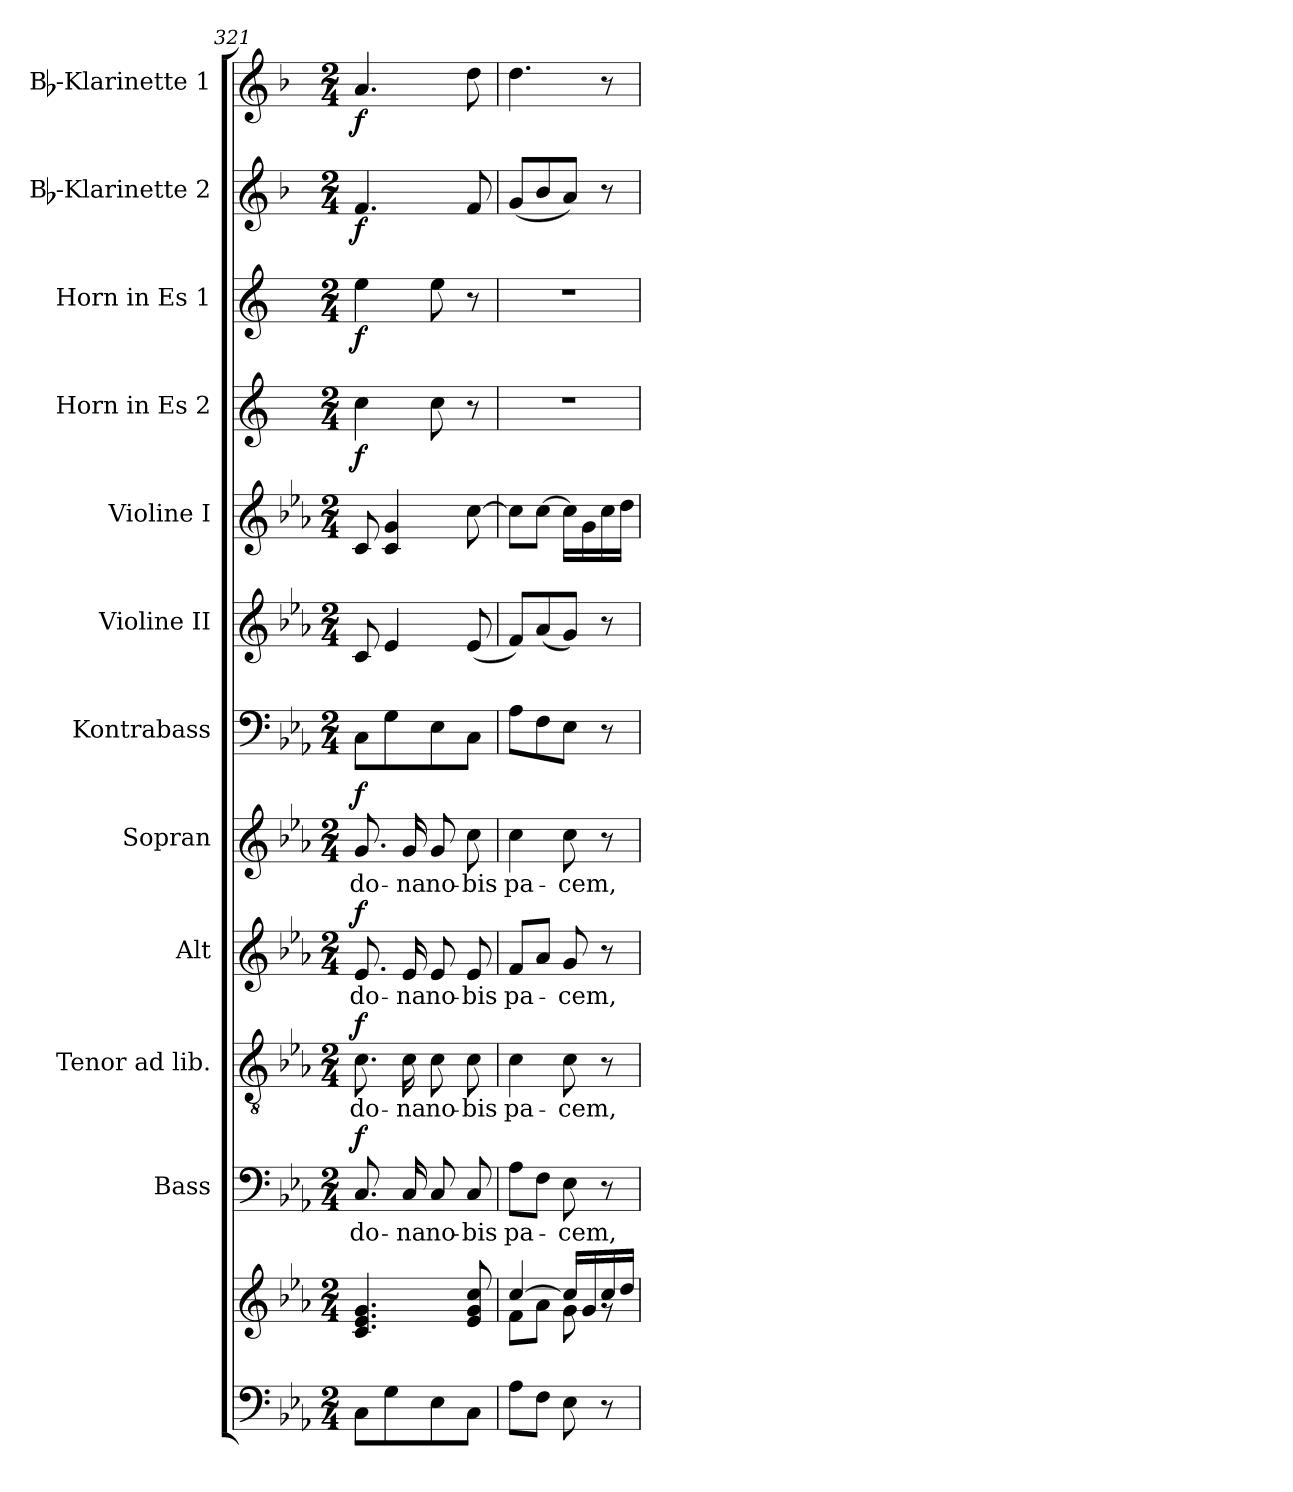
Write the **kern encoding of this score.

**kern	**kern	**kern	**text	**dynam	**kern	**text	**dynam	**kern	**text	**dynam	**kern	**text	**dynam	**kern	**kern	**kern	**kern	**dynam	**kern	**dynam	**kern	**dynam	**kern	**dynam
*part12	*part12	*part11	*part11	*part11	*part10	*part10	*part10	*part9	*part9	*part9	*part8	*part8	*part8	*part7	*part6	*part5	*part4	*part4	*part3	*part3	*part2	*part2	*part1	*part1
*staff13	*staff12	*staff11	*staff11	*staff11	*staff10	*staff10	*staff10	*staff9	*staff9	*staff9	*staff8	*staff8	*staff8	*staff7	*staff6	*staff5	*staff4	*staff4	*staff3	*staff3	*staff2	*staff2	*staff1	*staff1
*	*	*I"Bass	*	*	*I"Tenor ad lib.	*	*	*I"Alt	*	*	*I"Sopran	*	*	*I"Kontrabass	*I"Violine II	*I"Violine I	*I"Horn in Es 2	*	*I"Horn in Es 1	*	*I"Bb-Klarinette 2	*	*I"Bb-Klarinette 1	*
*	*	*I'B.	*	*	*I'T.	*	*	*I'A.	*	*	*I'S.	*	*	*I'Kb.	*I'Vl. II	*I'Vl. I	*	*	*	*	*I'Bb Kl. 2	*	*I'Bb Kl. 1	*
*clefF4	*clefG2	*clefF4	*	*	*clefGv2	*	*	*clefG2	*	*	*clefG2	*	*	*clefF4	*clefG2	*clefG2	*clefG2	*	*clefG2	*	*clefG2	*	*clefG2	*
*	*	*	*	*	*	*	*	*	*	*	*	*	*	*ITrd7c12	*	*	*ITrd5c9	*	*ITrd5c9	*	*ITrd1c2	*	*ITrd1c2	*
*k[b-e-a-]	*k[b-e-a-]	*k[b-e-a-]	*	*	*k[b-e-a-]	*	*	*k[b-e-a-]	*	*	*k[b-e-a-]	*	*	*k[b-e-a-]	*k[b-e-a-]	*k[b-e-a-]	*k[b-e-a-]	*	*k[b-e-a-]	*	*k[b-e-a-]	*	*k[b-e-a-]	*
*E-:	*E-:	*E-:	*	*	*E-:	*	*	*E-:	*	*	*E-:	*	*	*E-:	*E-:	*E-:	*E-:	*	*E-:	*	*E-:	*	*E-:	*
*M2/4	*M2/4	*M2/4	*	*	*M2/4	*	*	*M2/4	*	*	*M2/4	*	*	*M2/4	*M2/4	*M2/4	*M2/4	*	*M2/4	*	*M2/4	*	*M2/4	*
=321	=321	=321	=321	=321	=321	=321	=321	=321	=321	=321	=321	=321	=321	=321	=321	=321	=321	=321	=321	=321	=321	=321	=321	=321
!	!	!	!LO:LY:b	!LO:DY:a	!	!LO:LY:b	!LO:DY:a	!	!LO:LY:b	!LO:DY:a	!	!LO:LY:b	!LO:DY:a	!	!	!	!	!LO:DY:b	!	!LO:DY:b	!	!LO:DY:b	!	!LO:DY:b
8C\L	4.c/ 4.e-/ 4.g/	8.C/	do-	f	8.c\	do-	f	8.e-/	do-	f	8.g/	do-	f	8CC\L	8c/	8c/	4e-\	f	4g\	f	4.e-/	f	4.g/	f
8G\	.	.	.	.	.	.	.	.	.	.	.	.	.	8GG\	4e-/	4c/ 4g/	.	.	.	.	.	.	.	.
!	!	!	!LO:LY:b	!	!	!LO:LY:b	!	!	!LO:LY:b	!	!	!LO:LY:b	!	!	!	!	!	!	!	!	!	!	!	!
.	.	16C/	-na	.	16c\	-na	.	16e-/	-na	.	16g/	-na	.	.	.	.	.	.	.	.	.	.	.	.
!	!	!	!LO:LY:b	!	!	!LO:LY:b	!	!	!LO:LY:b	!	!	!LO:LY:b	!	!	!	!	!	!	!	!	!	!	!	!
8E-\	.	8C/	no-	.	8c\	no-	.	8e-/	no-	.	8g/	no-	.	8EE-\	.	.	8e-\	.	8g\	.	.	.	.	.
!	!	!	!LO:LY:b	!	!	!LO:LY:b	!	!	!LO:LY:b	!	!	!LO:LY:b	!	!	!	!	!	!	!	!	!	!	!	!
8C\J	8e-/ 8g/ 8cc/	8C/	-bis	.	8c\	-bis	.	8e-/	-bis	.	8cc\	-bis	.	8CC\J	(<8e-/	[8cc\	8r	.	8r	.	8e-/	.	8cc\	.
=322	=322	=322	=322	=322	=322	=322	=322	=322	=322	=322	=322	=322	=322	=322	=322	=322	=322	=322	=322	=322	=322	=322	=322	=322
*	*^	*	*	*	*	*	*	*	*	*	*	*	*	*	*	*	*	*	*	*	*	*	*	*
!	!	!	!	!LO:LY:b	!	!	!LO:LY:b	!	!	!LO:LY:b	!	!	!LO:LY:b	!	!	!	!	!	!	!	!	!	!	!	!
8A-\L	[>4cc/	8f\L	8A-\L	pa-	.	4c\	pa-	.	8f/L	pa-	.	4cc\	pa-	.	8AA-\L	8f/L)	8cc\L]	2r	.	2r	.	(<8f/L	.	4.cc\	.
8F\J	.	8a-\J	8F\J	.	.	.	.	.	8a-/J	.	.	.	.	.	8FF\	(<8a-/	[8cc\J	.	.	.	.	8a-/	.	.	.
!	!	!	!	!LO:LY:b	!	!	!LO:LY:b	!	!	!LO:LY:b	!	!	!LO:LY:b	!	!	!	!	!	!	!	!	!	!	!	!
8E-\	16cc/LL]	8g\	8E-\	-cem,	.	8c\	-cem,	.	8g/	-cem,	.	8cc\	-cem,	.	8EE-\J	8g/J)	16cc\LL]	.	.	.	.	8g/J)	.	.	.
.	16g/	.	.	.	.	.	.	.	.	.	.	.	.	.	.	.	16g\	.	.	.	.	.	.	.	.
8r	16cc/	8rf	8r	.	.	8r	.	.	8r	.	.	8r	.	.	8r	8r	16cc\	.	.	.	.	8r	.	8r	.
.	16dd/JJ	.	.	.	.	.	.	.	.	.	.	.	.	.	.	.	16dd\JJ	.	.	.	.	.	.	.	.
*	*v	*v	*	*	*	*	*	*	*	*	*	*	*	*	*	*	*	*	*	*	*	*	*	*	*
=	=	=	=	=	=	=	=	=	=	=	=	=	=	=	=	=	=	=	=	=	=	=	=	=
*-	*-	*-	*-	*-	*-	*-	*-	*-	*-	*-	*-	*-	*-	*-	*-	*-	*-	*-	*-	*-	*-	*-	*-	*-
